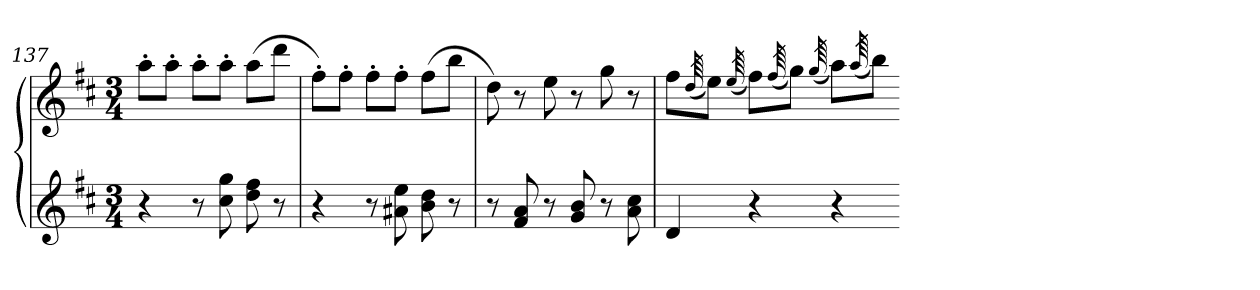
**kern	**kern
*part1	*part1
*staff2	*staff1
*clefG2	*clefG2
*k[f#c#]	*k[f#c#]
*M3/4	*M3/4
=137	=137
4r	8aa'L
.	8aa'J
8r	8aa'L
8cc# 8gg	8aa'J
8dd 8ff#	(8aaL
8r	8dddJ
=138	=138
4r	8ff#'L)
.	8ff#'J
8r	8ff#'L
8a#X 8ee	8ff#'J
8b 8dd	(8ff#L
8r	8bbJ
=139	=139
8r	8dd)
8f# 8a	8r
8r	8ee
8g 8b	8r
8r	8gg
8a 8cc#	8r
=140	=140
4d	8ff#L
.	(64qdd
.	8eeJ)
.	(64qee
4r	8ff#L)
.	(64qff#
.	8ggJ)
.	(64qgg
4r	8aaL)
.	(64qaa
.	8bbJ)
=-	=-
*-	*-
